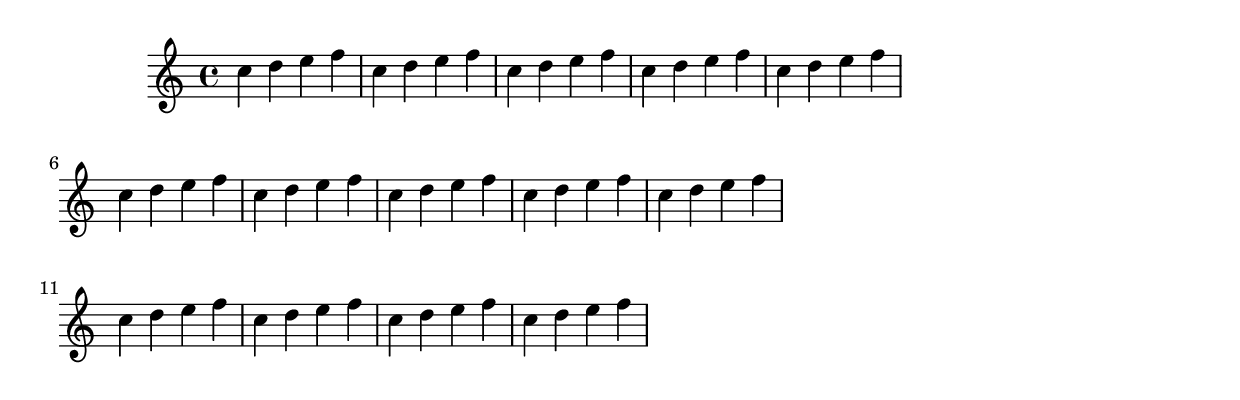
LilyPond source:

%% Do not edit this file; it is auto-generated from LSR http://lsr.dsi.unimi.it
%% This file is in the public domain.
\version "2.13.1"

\header {
  lsrtags = "keyboards"

%% Translation of GIT committish: 00e3a8264e138ad61b4f115a173190d5e9dc7533
  texidoces = "
Los símbolos específicos de acordeón discanto se escriben mediante
@code{\\markup}.  Se puede trucar la colocación vertical de los
símbolos modificando los argumentos de @code{\\raise}.

"
  doctitlees = "Símbolos de acordeón discanto"
%% Translation of GIT committish: 6743e7d829e2efe37d5d00133094df664f1960df
  
  doctitlede = "Symbole für Akkordeon-Diskantregister"
  texidocde = "
Diskantregister für Akkordeon können mit @code{\\markup} dargestellt werden.
Die vertikale Position der einzelnen Elemente werden mit @code{\\raise}
angepasst.
"

  texidoc = "
Accordion discant-specific symbols are added using @code{\\markup}. The
vertical placement of the symbols can be tweaked by changing the
@code{\\raise} arguments.



"
  doctitle = "Accordion-discant symbols"
} % begin verbatim

discant = \markup {
  \musicglyph #"accordion.accDiscant"
}
dot = \markup {
  \musicglyph #"accordion.accDot"
}

\layout { ragged-right = ##t }

% 16 voets register
accBasson = ^\markup {
  \combine
  \discant
  \raise #0.5 \dot
}

% een korig 8 en 16 voets register
accBandon = ^\markup {
  \combine
    \discant
    \combine
      \raise #0.5 \dot
      \raise #1.5 \dot
}

accVCello = ^\markup {
  \combine
    \discant
    \combine
      \raise #0.5 \dot
      \combine
        \raise #1.5 \dot
        \translate #'(1 . 0) \raise #1.5 \dot
}

% 4-8-16 voets register
accHarmon = ^\markup {
  \combine
    \discant
    \combine
      \raise #0.5 \dot
      \combine
        \raise #1.5 \dot
        \raise #2.5 \dot
}

accTrombon = ^\markup {
  \combine
    \discant
    \combine
      \raise #0.5 \dot
      \combine
        \raise #1.5 \dot
        \combine
          \translate #'(1 . 0) \raise #1.5 \dot
          \translate #'(-1 . 0) \raise #1.5 \dot
}

% eenkorig 4 en 16 voets register
accOrgan = ^\markup {
  \combine
    \discant
    \combine
      \raise #0.5 \dot
      \raise #2.5 \dot
}

accMaster = ^\markup {
  \combine
    \discant
    \combine
      \raise #0.5 \dot
      \combine
        \raise #1.5 \dot
        \combine
          \translate #'(1 . 0) \raise #1.5 \dot
          \combine
            \translate #'(-1 . 0) \raise #1.5 \dot
            \raise #2.5 \dot
}

accAccord = ^\markup {
  \combine
    \discant
    \combine
      \raise #1.5 \dot
      \combine
        \translate #'(1 . 0) \raise #1.5 \dot
        \combine
          \translate #'(-1 . 0) \raise #1.5 \dot
          \raise #2.5 \dot
}

accMusette = ^\markup {
  \combine
    \discant
    \combine
      \raise #1.5 \dot
      \combine
        \translate #'(1 . 0) \raise #1.5 \dot
        \translate #'(-1 . 0) \raise #1.5 \dot
}

accCeleste = ^\markup {
  \combine
    \discant
    \combine
      \raise #1.5 \dot
      \translate #'(-1 . 0) \raise #1.5 \dot
}

accOboe = ^\markup {
  \combine
    \discant
    \combine
      \raise #1.5 \dot
      \raise #2.5 \dot
}

accClarin = ^\markup {
  \combine
    \discant
    \raise #1.5 \dot
}

accPiccolo = ^\markup {
    \combine
       \discant 
       \raise #2.5 \dot
}

accViolin = ^\markup {
  \combine
    \discant
    \combine
      \raise #1.5 \dot
      \combine
        \translate #'(1 . 0) \raise #1.5 \dot
        \raise #2.5 \dot
}

\relative c'' {
  c4 d\accBasson e f
  c4 d\accBandon e f
  c4 d\accVCello e f
  c4 d\accHarmon e f
  c4 d\accTrombon e f
  \break
  c4 d\accOrgan e f
  c4 d\accMaster e f
  c4 d\accAccord e f
  c4 d\accMusette e f
  c4 d\accCeleste e f
  \break
  c4 d\accOboe e f
  c4 d\accClarin e f
  c4 d\accPiccolo e f
  c4 d\accViolin e f
}
